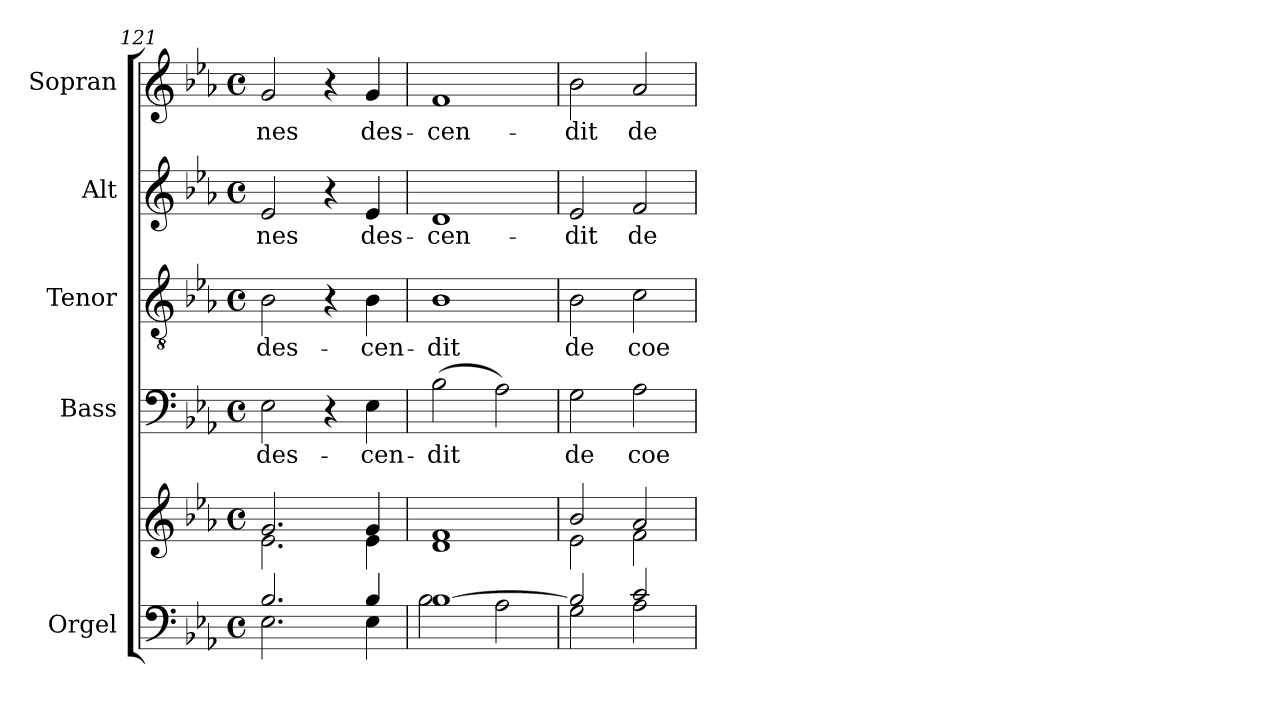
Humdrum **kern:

**kern	**kern	**kern	**text	**kern	**text	**kern	**text	**kern	**text
*part5	*part5	*part4	*part4	*part3	*part3	*part2	*part2	*part1	*part1
*staff6	*staff5	*staff4	*staff4	*staff3	*staff3	*staff2	*staff2	*staff1	*staff1
*I"Orgel	*	*I"Bass	*	*I"Tenor	*	*I"Alt	*	*I"Sopran	*
*I'Org.	*	*I'B.	*	*I'T.	*	*I'A.	*	*I'S.	*
!!LO:LB:g=z
*clefF4	*clefG2	*clefF4	*	*clefGv2	*	*clefG2	*	*clefG2	*
*k[b-e-a-]	*k[b-e-a-]	*k[b-e-a-]	*	*k[b-e-a-]	*	*k[b-e-a-]	*	*k[b-e-a-]	*
*E-:	*E-:	*E-:	*	*E-:	*	*E-:	*	*E-:	*
*M4/4	*M4/4	*M4/4	*	*M4/4	*	*M4/4	*	*M4/4	*
*met(c)	*met(c)	*met(c)	*	*met(c)	*	*met(c)	*	*met(c)	*
=121	=121	=121	=121	=121	=121	=121	=121	=121	=121
*^	*^	*	*	*	*	*	*	*	*
!	!	!	!	!	!LO:LY:b	!	!LO:LY:b	!	!LO:LY:b	!	!LO:LY:b
2.B-/	2.E-\	2.g/	2.e-\	2E-\	des-	2B-\	des-	2e-/	-nes	2g/	-nes
.	.	.	.	4r	.	4r	.	4r	.	4r	.
!	!	!	!	!	!LO:LY:b	!	!LO:LY:b	!	!LO:LY:b	!	!LO:LY:b
4B-/	4E-\	4g/	4e-\	4E-\	-cen-	4B-\	-cen-	4e-/	des-	4g/	des-
=122	=122	=122	=122	=122	=122	=122	=122	=122	=122	=122	=122
!	!	!	!	!	!LO:LY:b	!	!LO:LY:b	!	!LO:LY:b	!	!LO:LY:b
[>1B-	2B-\	1f	1d	(>2B-\	-dit	1B-	-dit	1d	-cen-	1f	-cen-
.	2A-\	.	.	2A-\)	.	.	.	.	.	.	.
=123	=123	=123	=123	=123	=123	=123	=123	=123	=123	=123	=123
!	!	!	!	!	!LO:LY:b	!	!LO:LY:b	!	!LO:LY:b	!	!LO:LY:b
2B-/]	2G\	2b-/	2e-\	2G\	de	2B-\	de	2e-/	-dit	2b-\	-dit
!	!	!	!	!	!LO:LY:b	!	!LO:LY:b	!	!LO:LY:b	!	!LO:LY:b
2c/	2A-\	2a-/	2f\	2A-\	coe-	2c\	coe-	2f/	de	2a-/	de
*v	*v	*	*	*	*	*	*	*	*	*	*
*	*v	*v	*	*	*	*	*	*	*	*
=	=	=	=	=	=	=	=	=	=
*-	*-	*-	*-	*-	*-	*-	*-	*-	*-
